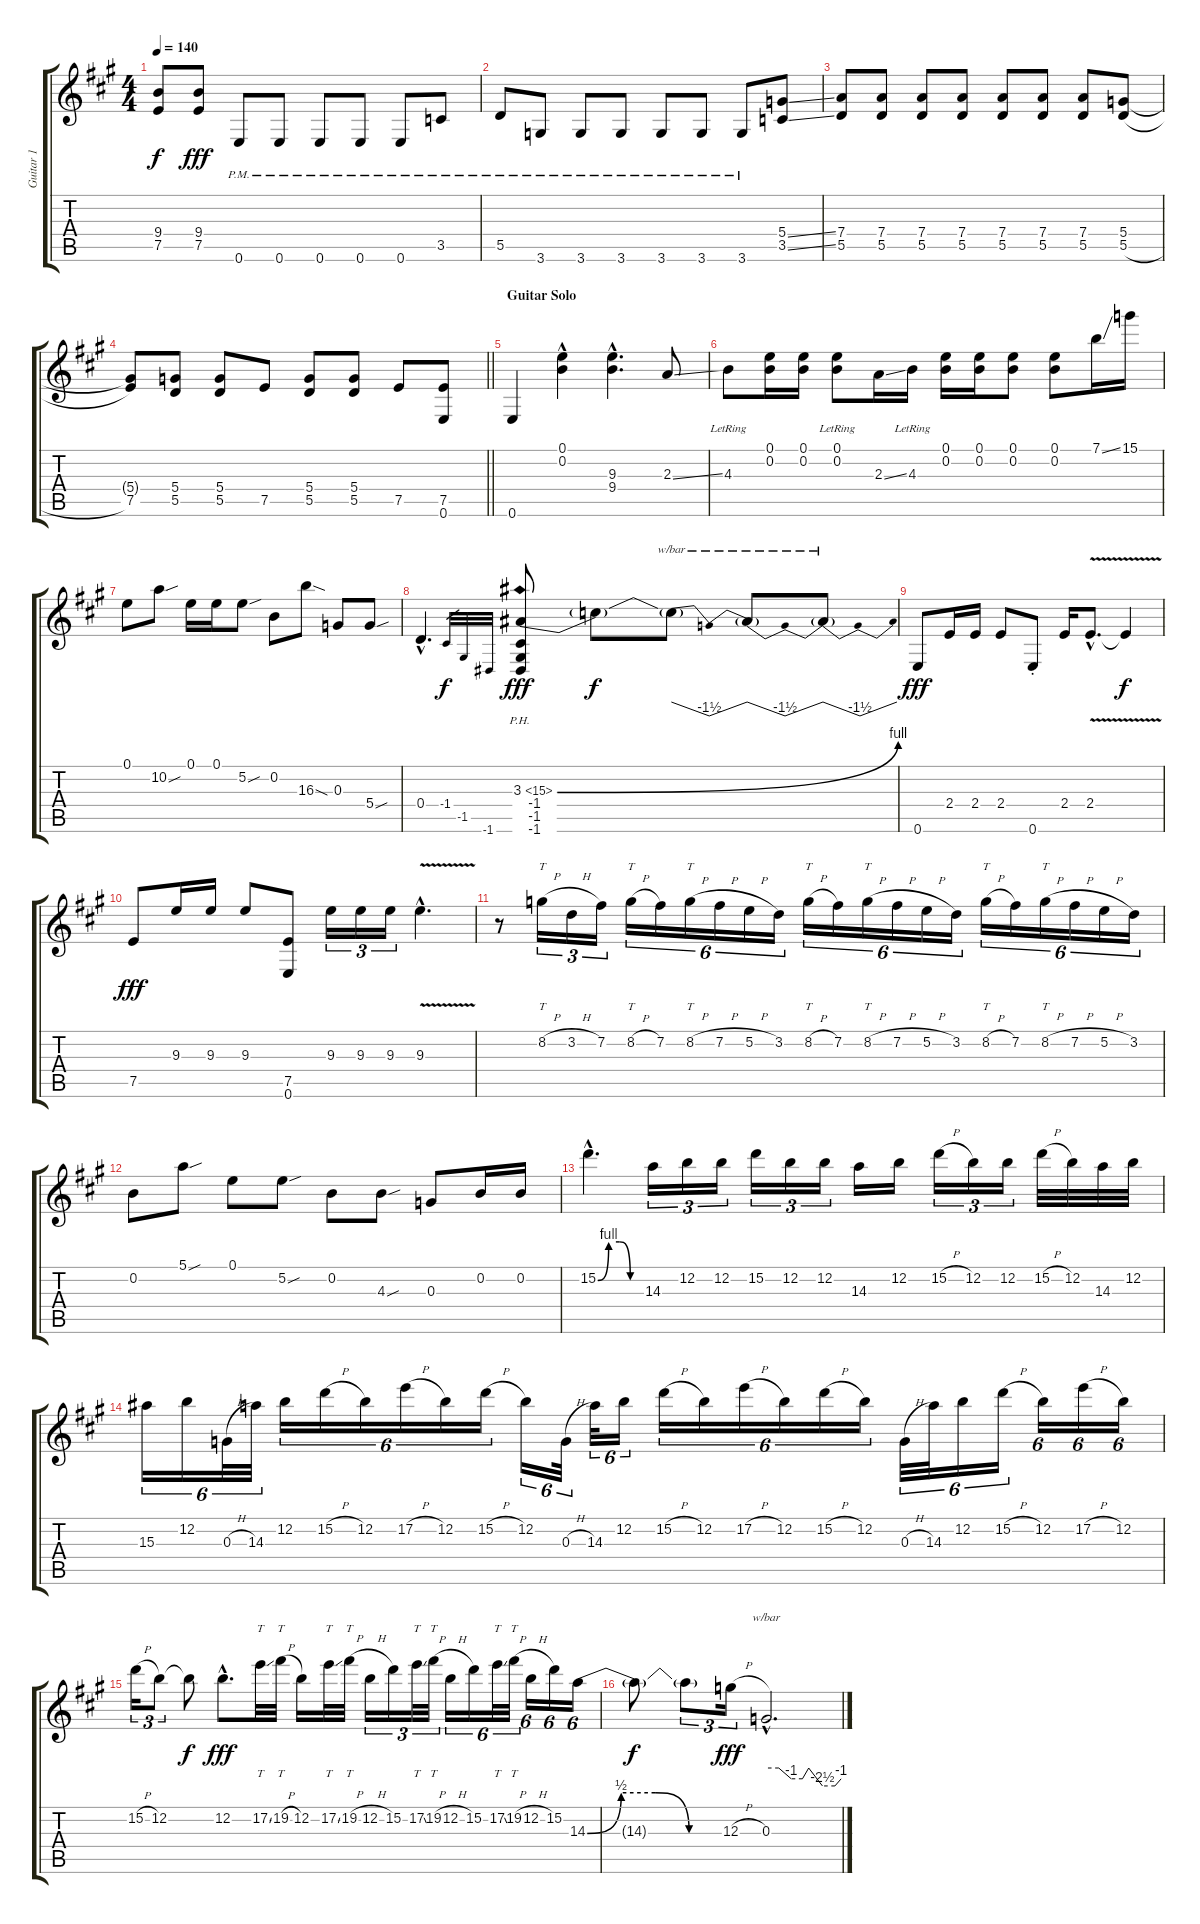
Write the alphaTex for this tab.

\track ("Guitar 1" "Guitar 1") {instrument distortionguitar}
\staff {score tabs}
\tuning (E4 B3 G3 D3 A2 E2) {hide}
\ts (4 4)
\tempo 140
\clef g2
\ks a
(9.4{t} 7.5{t}).8{dy f} (9.4 7.5).8{dy fff} 0.6{pm}.8 0.6{pm}.8 0.6{pm}.8 0.6{pm}.8 0.6{pm}.8 3.5{pm}.8 |
5.5{pm}.8 3.6{pm}.8 3.6{pm}.8 3.6{pm}.8 3.6{pm}.8 3.6{pm}.8 3.6{pm}.8 (5.4{ss} 3.5{ss}).8 |
(7.4 5.5).8 (7.4 5.5).8 (7.4 5.5).8 (7.4 5.5).8 (7.4 5.5).8 (7.4 5.5).8 (7.4 5.5).8 (5.4 5.5{h}).8 |
\barLineRight lightlight
(5.4{t} 7.5).8 (5.4 5.5).8 (5.4 5.5).8 7.5.8 (5.4 5.5).8 (5.4 5.5).8 7.5.8 (7.5 0.6).8 |
\section ("" "Guitar Solo")
0.6.4 (0.1{hac} 0.2{hac}).4 (9.3{hac} 9.4{hac}).4{d} 2.3{ss}.8 |
4.3{lr}.8 (0.1 0.2).16 (0.1 0.2).16 (0.1{lr} 0.2{lr}).8 2.3{ss}.16 4.3{lr}.16 (0.1 0.2).16 (0.1 0.2).16 (0.1 0.2).8 (0.1 0.2).8 7.1{ss}.16 15.1.16 |
0.1.8 10.2{sou}.8 0.1.16 0.1.16 5.2{sou}.8 0.2.8 16.3{sod}.8 0.3.8 5.4{sou}.8 |
0.4{hac}.4{d} -1.4.32{gr dy f} -1.5.32{gr} -1.6.32{gr} (3.3{be (bend 0 0 60 4) ph 12} -1.4 -1.5 -1.6).8{dy fff} 3.3{t}.8{dy f} 3.3{t}.8{tbe (dip default 0 0 30 -6 60 0)} 3.3{t}.8{tbe (dip default 0 0 30 -6 60 0)} 3.3{t}.8{tbe (dip default 0 0 30 -6 60 0)} |
0.6.8{dy fff} 2.4.16 2.4.16 2.4.8 0.6{st}.8 2.4.16 2.4{v hac}.8{d} 2.4{t}.4{dy f} |
7.5.8{dy fff} 9.3.16 9.3.16 9.3.8 (7.5 0.6).8 9.3.16{tu (3 2)} 9.3.16{tu (3 2)} 9.3.16{tu (3 2)} 9.3{v hac}.4{d} |
r.8 8.2{h}.16{tt tu (3 2)} 3.2{h}.16{tu (3 2)} 7.2.16{tu (3 2)} 8.2{h}.16{tt tu (6 4)} 7.2.16{tu (6 4)} 8.2{h}.16{tt tu (6 4)} 7.2{h}.16{tu (6 4)} 5.2{h}.16{tu (6 4)} 3.2.16{tu (6 4)} 8.2{h}.16{tt tu (6 4)} 7.2.16{tu (6 4)} 8.2{h}.16{tt tu (6 4)} 7.2{h}.16{tu (6 4)} 5.2{h}.16{tu (6 4)} 3.2.16{tu (6 4)} 8.2{h}.16{tt tu (6 4)} 7.2.16{tu (6 4)} 8.2{h}.16{tt tu (6 4)} 7.2{h}.16{tu (6 4)} 5.2{h}.16{tu (6 4)} 3.2.16{tu (6 4)} |
0.2.8 5.1{sou}.8 0.1.8 5.2{sou}.8 0.2.8 4.3{sou}.8 0.3.8 0.2.16 0.2.16 |
15.2{be (custom 0 0 15 4 30 4 45 0 60 0) hac}.4{d} 14.3.16{tu (3 2)} 12.2.16{tu (3 2)} 12.2.16{tu (3 2)} 15.2.16{tu (3 2)} 12.2.16{tu (3 2)} 12.2.16{tu (3 2)} 14.3.16 12.2.16 15.2{h}.16{tu (3 2)} 12.2.16{tu (3 2)} 12.2.16{tu (3 2)} 15.2{h}.32 12.2.32 14.3.32 12.2.32 |
15.3.16{tu (6 4)} 12.2.16{tu (6 4)} 0.3{h}.32{tu (6 4)} 14.3.32{tu (6 4)} 12.2.16{tu (6 4)} 15.2{h}.16{tu (6 4)} 12.2.16{tu (6 4)} 17.2{h}.16{tu (6 4)} 12.2.16{tu (6 4)} 15.2{h}.16{tu (6 4)} 12.2.16{tu (6 4)} 0.3{h}.32{tu (6 4)} 14.3.32{tu (6 4)} 12.2.16{tu (6 4)} 15.2{h}.16{tu (6 4)} 12.2.16{tu (6 4)} 17.2{h}.16{tu (6 4)} 12.2.16{tu (6 4)} 15.2{h}.16{tu (6 4)} 12.2.16{tu (6 4)} 0.3{h}.32{tu (6 4)} 14.3.32{tu (6 4)} 12.2.16{tu (6 4)} 15.2{h}.16{tu (6 4)} 12.2.16{tu (6 4)} 17.2{h}.16{tu (6 4)} 12.2.16{tu (6 4)} |
15.2{h}.16{tu (3 2)} 12.2.8{tu (3 2)} 12.2{t}.8{dy f} 12.2{hac}.8{d dy fff} 17.2{ss}.32{tt} 19.2{h}.32{tt} 12.2.16 17.2{ss}.32{tt} 19.2{h}.32{tt} 12.2{h}.16{tu (3 2)} 15.2.16{tu (3 2)} 17.2{ss}.32{tt tu (3 2)} 19.2{h}.32{tt tu (3 2)} 12.2{h}.16{tu (6 4)} 15.2.16{tu (6 4)} 17.2{ss}.32{tt tu (6 4)} 19.2{h}.32{tt tu (6 4)} 12.2{h}.16{tu (6 4)} 15.2.16{tu (6 4)} 14.3{be (custom 0 0 15 2 30 2 45 0 60 0)}.16{tu (6 4)} |
14.3{t}.8{dy f} 14.3{t}.8{tu (3 2)} 12.3{h}.16{tu (3 2) dy fff} 0.3{hac}.2{d tbe (custom default 0 0 10 0 20 -4 29 -4 34 0 45 -10 55 -10 60 -4)}
